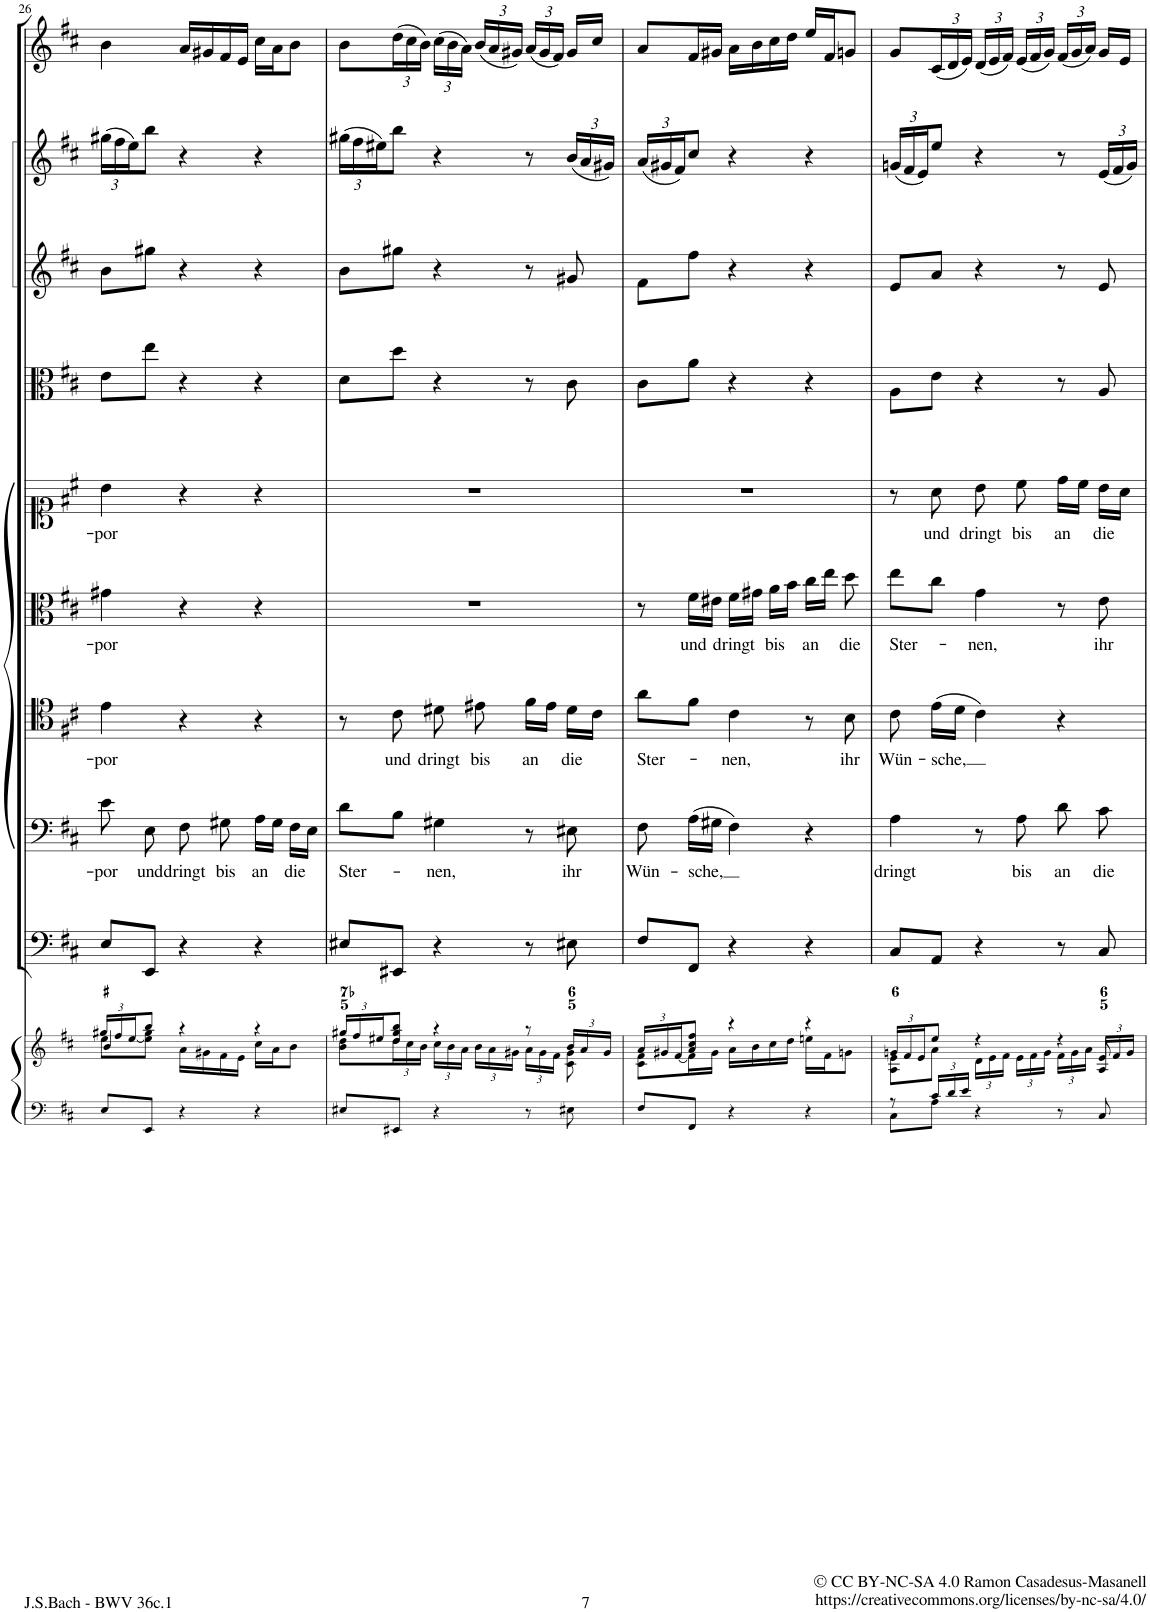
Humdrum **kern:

**kern	**kern	**kern	**kern	**text	**kern	**text	**kern	**text	**kern	**text	**kern	**kern	**kern	**kern
*part10	*part10	*part9	*part8	*part8	*part7	*part7	*part6	*part6	*part5	*part5	*part4	*part3	*part2	*part1
*staff11	*staff10	*staff9	*staff8	*staff8	*staff7	*staff7	*staff6	*staff6	*staff5	*staff5	*staff4	*staff3	*staff2	*staff1
*I"Piano reduction	*	*I"Continuo.	*I"Basso	*	*I"Tenore	*	*I"Alto	*	*I"Soprano	*	*I"Viola.	*I"Violino II	*I"Violino I	*I"Oboe d'amore I. II.
*I'Pno	*	*	*	*	*	*	*	*	*	*	*I'Vla	*	*I'Vln	*I'Ob
!!LO:PB:g=z
*clefF4	*clefG2	*clefF4	*clefF4	*	*clefC4	*	*clefC3	*	*clefC1	*	*clefC3	*clefG2	*clefG2	*clefG2
*k[f#c#]	*k[f#c#]	*k[f#c#]	*k[f#c#]	*	*k[f#c#]	*	*k[f#c#]	*	*k[f#c#]	*	*k[f#c#]	*k[f#c#]	*k[f#c#]	*k[f#c#]
*M3/4	*M3/4	*M3/4	*M3/4	*	*M3/4	*	*M3/4	*	*M3/4	*	*M3/4	*M3/4	*M3/4	*M3/4
*	*Xbrackettup	*	*	*	*	*	*	*	*	*	*	*	*	*
=26	=26	=26	=26	=26	=26	=26	=26	=26	=26	=26	=26	=26	=26	=26
*	*^	*	*	*	*	*	*	*	*	*	*	*	*	*
*	*	*^	*	*	*	*	*	*	*	*	*	*	*	*	*
!	!	!	!	!	!	!LO:LY:b	!	!LO:LY:b	!	!LO:LY:b	!	!LO:LY:b	!	!	!	!
*	*	*	*	*	*	*	*	*	*	*	*	*	*	*	*Xbrackettup	*
8E/L	24gg#X/LL	8ee\L	4b/	8E/L	8e\	por	4e\	por	4g#X\	por	4b\	-por	8e\L	8b\L	(24gg#X\LL	4b\
.	24ff#/	.	.	.	.	.	.	.	.	.	.	.	.	.	24ff#\	.
.	[<24ee/J	.	.	.	.	.	.	.	.	.	.	.	.	.	24ee\J)	.
!	!	!	!	!	!	!LO:LY:b	!	!	!	!	!	!	!	!	!	!
8EE/J	8bb/J	8ee\] 8gg#\J	.	8EE/J	8E\	und	.	.	.	.	.	.	8ee\J	8gg#X\J	8bb\J	.
!	!	!	!	!	!	!LO:LY:b	!	!	!	!	!	!	!	!	!	!
4r	4r	16a\LL	2ryy	4r	8F#\	dringt	4r	.	4r	.	4r	.	4r	4r	4r	16a/LL
.	.	16g#X\	.	.	.	.	.	.	.	.	.	.	.	.	.	16g#X/
!	!	!	!	!	!	!LO:LY:b	!	!	!	!	!	!	!	!	!	!
.	.	16f#\	.	.	8G#X\	bis	.	.	.	.	.	.	.	.	.	16f#/
.	.	16e\JJ	.	.	.	.	.	.	.	.	.	.	.	.	.	16e/JJ
!	!	!	!	!	!	!LO:LY:b	!	!	!	!	!	!	!	!	!	!
4r	4r	16cc#\LL	.	4r	16A\LL	an	4r	.	4r	.	4r	.	4r	4r	4r	16cc#\LL
.	.	16a\J	.	.	16G#\JJ	.	.	.	.	.	.	.	.	.	.	16a\J
!	!	!	!	!	!	!LO:LY:b	!	!	!	!	!	!	!	!	!	!
.	.	8b\J	.	.	16F#\LL	die	.	.	.	.	.	.	.	.	.	8b\J
.	.	.	.	.	16E\JJ	.	.	.	.	.	.	.	.	.	.	.
*	*	*v	*v	*	*	*	*	*	*	*	*	*	*	*	*	*
=27	=27	=27	=27	=27	=27	=27	=27	=27	=27	=27	=27	=27	=27	=27	=27
!	!	!	!	!	!LO:LY:b	!	!	!	!	!	!	!	!	!	!
8E#X/L	24gg#X/LL	8b\ 8dd\L	8E#X/L	8d\L	Ster-	8r	.	2.r	.	2.r	.	8d\L	8b\L	(24gg#X\LL	8b\L
.	24ff#/	.	.	.	.	.	.	.	.	.	.	.	.	24ff#\	.
.	24ee#X/J	.	.	.	.	.	.	.	.	.	.	.	.	24ee#X\J)	.
!	!	!	!	!	!	!	!LO:LY:b	!	!	!	!	!	!	!	!
*	*	*	*	*	*	*	*	*	*	*	*	*	*	*	*Xbrackettup
8EE#X/J	8dd/ 8gg#/ 8bb/J	24dd\L	8EE#X/J	8B\J	.	8c#\	und	.	.	.	.	8dd\J	8gg#X\J	8bb\J	(24dd\L
.	.	24cc#\	.	.	.	.	.	.	.	.	.	.	.	.	24cc#\
.	.	24b\JJ	.	.	.	.	.	.	.	.	.	.	.	.	24b\JJ)
!	!	!	!	!	!LO:LY:b	!	!LO:LY:b	!	!	!	!	!	!	!	!
4r	4r	24cc#\LL	4r	4G#X\	-nen,	8d#X\	dringt	.	.	.	.	4r	4r	4r	(24cc#\LL
.	.	24b\	.	.	.	.	.	.	.	.	.	.	.	.	24b\
.	.	24a\JJ	.	.	.	.	.	.	.	.	.	.	.	.	24a\JJ)
!	!	!	!	!	!	!	!LO:LY:b	!	!	!	!	!	!	!	!
.	.	24b\LL	.	.	.	8e#X\	bis	.	.	.	.	.	.	.	(24b/LL
.	.	24a\	.	.	.	.	.	.	.	.	.	.	.	.	24a/
.	.	24g#X\JJ	.	.	.	.	.	.	.	.	.	.	.	.	24g#X/JJ)
!	!	!	!	!	!	!	!LO:LY:b	!	!	!	!	!	!	!	!
8r	8r	24a\LL	8r	8r	.	16f#\LL	an	.	.	.	.	8r	8r	8r	(24a/LL
.	.	24g#\	.	.	.	.	.	.	.	.	.	.	.	.	24g#/
.	.	.	.	.	.	16e#\JJ	.	.	.	.	.	.	.	.	.
.	.	24f#\JJ	.	.	.	.	.	.	.	.	.	.	.	.	24f#/JJ)
!	!	!	!	!	!LO:LY:b	!	!LO:LY:b	!	!	!	!	!	!	!	!
8E#X\	24b/LL	8c#\ 8g#\	8E#X\	8E#X\	ihr	16d#\LL	die	.	.	.	.	8c#\	8g#X/	(24b/LL	16g#/LL
.	24a/	.	.	.	.	.	.	.	.	.	.	.	.	24a/	.
.	.	.	.	.	.	16c#\JJ	.	.	.	.	.	.	.	.	16cc#/JJ
.	24g#/JJ	.	.	.	.	.	.	.	.	.	.	.	.	24g#X/JJ)	.
=28	=28	=28	=28	=28	=28	=28	=28	=28	=28	=28	=28	=28	=28	=28	=28
!	!	!	!	!	!LO:LY:b	!	!LO:LY:b	!	!	!	!	!	!	!	!
8F#/L	24a/LL	8c#\ 8f#\L	8F#/L	8F#\	Wün-	8a\L	Ster-	8r	.	2.r	.	8c#\L	8f#\L	(24a/LL	8a/L
.	24g#X/	.	.	.	.	.	.	.	.	.	.	.	.	24g#X/	.
.	[<24f#/J	.	.	.	.	.	.	.	.	.	.	.	.	24f#/J)	.
!	!	!	!	!	!LO:LY:b	!	!	!	!LO:LY:b	!	!	!	!	!	!
8FF#/J	8a/ 8cc#/ 8ff#/J	16f#\L]	8FF#/J	(16A\LL	sche,	8f#\J	.	16f#\LL	und	.	.	8a\J	8ff#\J	8cc#/J	16f#/L
.	.	16g#\JJ	.	16G#X\JJ	.	.	.	16e#X\JJ	.	.	.	.	.	.	16g#X/JJ
!	!	!	!	!	!	!	!LO:LY:b	!	!LO:LY:b	!	!	!	!	!	!
4r	4r	16a\LL	4r	4F#\)	.	4c#\	nen,	16f#\LL	dringt	.	.	4r	4r	4r	16a\LL
.	.	16b\	.	.	.	.	.	16g#X\JJ	.	.	.	.	.	.	16b\
!	!	!	!	!	!	!	!	!	!LO:LY:b	!	!	!	!	!	!
.	.	16cc#\	.	.	.	.	.	16a\LL	bis	.	.	.	.	.	16cc#\
.	.	16dd\JJ	.	.	.	.	.	16b\JJ	.	.	.	.	.	.	16dd\JJ
!	!	!	!	!	!	!	!	!	!LO:LY:b	!	!	!	!	!	!
4r	4r	16een\LL	4r	4r	.	8r	.	16cc#\LL	an	.	.	4r	4r	4r	16ee/LL
.	.	16f#\J	.	.	.	.	.	16ee\JJ	.	.	.	.	.	.	16f#/J
!	!	!	!	!	!	!	!LO:LY:b	!	!LO:LY:b	!	!	!	!	!	!
.	.	8gn\J	.	.	.	8B\	ihr	8dd\	die	.	.	.	.	.	8gn/J
=29	=29	=29	=29	=29	=29	=29	=29	=29	=29	=29	=29	=29	=29	=29	=29
*^	*	*^	*	*	*	*	*	*	*	*	*	*	*	*	*
!	!	!	!	!	!	!	!LO:LY:b	!	!LO:LY:b	!	!LO:LY:b	!	!	!	!	!	!
8r	8C#\L	24gn/LL	8A\ 8e\L	8ryy	8C#/L	4A\	dringt	8c#\	Wün-	8ee\L	Ster-	8r	.	8A\L	8e/L	(24gn/LL	8g/L
.	.	24f#/	.	.	.	.	.	.	.	.	.	.	.	.	.	24f#/	.
.	.	24e/J	.	.	.	.	.	.	.	.	.	.	.	.	.	24e/J)	.
*	*	*v	*v	*v	*	*	*	*	*	*	*	*	*	*	*	*	*
*Xbrackettup	*	*	*	*	*	*	*	*	*	*	*	*	*	*	*
*	*	*^	*	*	*	*	*	*	*	*	*	*	*	*	*
!	!	!	!	!	!	!	!	!LO:LY:b	!	!	!	!LO:LY:b	!	!	!	!
24c#/LL	8A\J	8ee/J	8a\J	8AA/J	.	.	(16e\LL	sche,	8cc#\J	.	8a\	und	8e\J	8a/J	8ee/J	(24c#/L
24d/	.	.	.	.	.	.	.	.	.	.	.	.	.	.	.	24d/
.	.	.	.	.	.	.	16d\JJ	.	.	.	.	.	.	.	.	.
24e/JJ	.	.	.	.	.	.	.	.	.	.	.	.	.	.	.	24e/JJ)
!	!	!	!	!	!	!	!	!	!	!LO:LY:b	!	!LO:LY:b	!	!	!	!
4r	4ryy	4r	24d\LL	4r	8r	.	4c#\)	.	4g\	-nen,	8b\	dringt	4r	4r	4r	(24d/LL
.	.	.	24e\	.	.	.	.	.	.	.	.	.	.	.	.	24e/
.	.	.	24f#\JJ	.	.	.	.	.	.	.	.	.	.	.	.	24f#/JJ)
!	!	!	!	!	!	!LO:LY:b	!	!	!	!	!	!LO:LY:b	!	!	!	!
.	.	.	24e\LL	.	8A\	bis	.	.	.	.	8cc#\	bis	.	.	.	(24e/LL
.	.	.	24f#\	.	.	.	.	.	.	.	.	.	.	.	.	24f#/
.	.	.	24g\JJ	.	.	.	.	.	.	.	.	.	.	.	.	24g/JJ)
!	!	!	!	!	!	!LO:LY:b	!	!	!	!	!	!LO:LY:b	!	!	!	!
8r	8ryy	4r	24f#\LL	8r	8d\	an	4r	.	8r	.	16dd\LL	an	8r	8r	8r	(24f#/LL
.	.	.	24g\	.	.	.	.	.	.	.	.	.	.	.	.	24g/
.	.	.	.	.	.	.	.	.	.	.	16cc#\JJ	.	.	.	.	.
.	.	.	24a\JJ	.	.	.	.	.	.	.	.	.	.	.	.	24a/JJ)
*	*	*	*^	*	*	*	*	*	*	*	*	*	*	*	*	*
!	!	!	!	!	!	!	!LO:LY:b	!	!	!	!LO:LY:b	!	!LO:LY:b	!	!	!	!
8ryy	8C#/	.	24e/LL	8A/ 8e/	8C#/	8c#\	die	.	.	8e\	ihr	16b\LL	die	8A/	8e/	(24e/LL	16g/LL
.	.	.	24f#/	.	.	.	.	.	.	.	.	.	.	.	.	24f#/	.
.	.	.	.	.	.	.	.	.	.	.	.	16a\JJ	.	.	.	.	16e/JJ
.	.	.	24g/JJ	.	.	.	.	.	.	.	.	.	.	.	.	24g/JJ)	.
*v	*v	*	*	*	*	*	*	*	*	*	*	*	*	*	*	*	*
*	*v	*v	*v	*	*	*	*	*	*	*	*	*	*	*	*	*
=	=	=	=	=	=	=	=	=	=	=	=	=	=	=
*-	*-	*-	*-	*-	*-	*-	*-	*-	*-	*-	*-	*-	*-	*-
